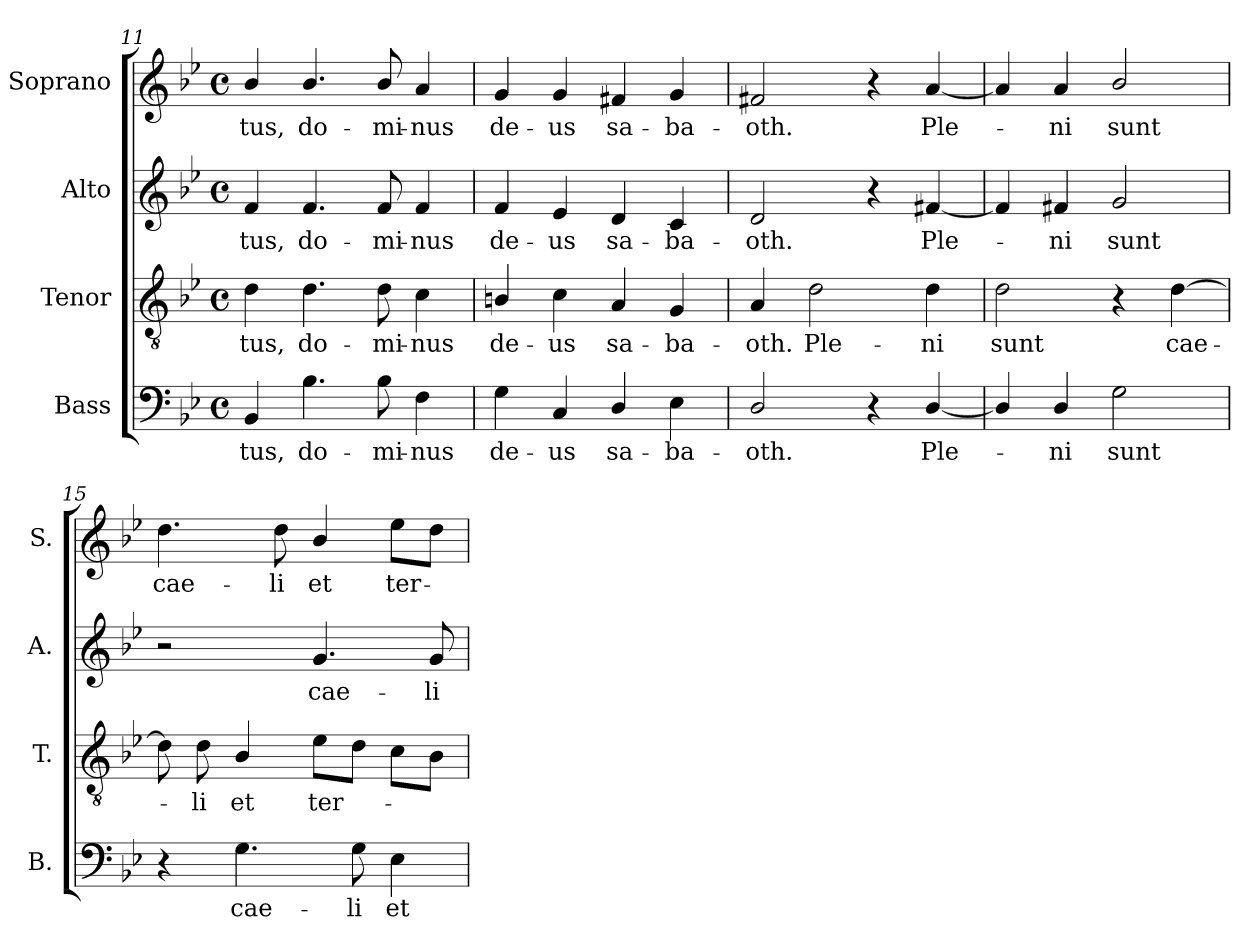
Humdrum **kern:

**kern	**text	**kern	**text	**kern	**text	**kern	**text
*part4	*part4	*part3	*part3	*part2	*part2	*part1	*part1
*staff4	*staff4	*staff3	*staff3	*staff2	*staff2	*staff1	*staff1
*I"Bass	*	*I"Tenor	*	*I"Alto	*	*I"Soprano	*
*I'B.	*	*I'T.	*	*I'A.	*	*I'S.	*
*clefF4	*	*clefGv2	*	*clefG2	*	*clefG2	*
*	*	*ITrd7c12	*	*	*	*	*
*k[b-e-]	*	*k[b-e-]	*	*k[b-e-]	*	*k[b-e-]	*
*B-:	*	*B-:	*	*B-:	*	*B-:	*
*M4/4	*	*M4/4	*	*M4/4	*	*M4/4	*
*met(c)	*	*met(c)	*	*met(c)	*	*met(c)	*
=11	=11	=11	=11	=11	=11	=11	=11
!	!LO:LY:b:color=#000000	!	!	!	!	!	!
!	!	!	!LO:LY:b:color=#000000	!	!	!	!
!	!	!	!	!	!LO:LY:b:color=#000000	!	!
!	!	!	!	!	!	!	!LO:LY:b:color=#000000
4BB-i/	-tus,	4Di\	-tus,	4fi/	-tus,	4b-i/	-tus,
!	!LO:LY:b:color=#000000	!	!	!	!	!	!
!	!	!	!LO:LY:b:color=#000000	!	!	!	!
!	!	!	!	!	!LO:LY:b:color=#000000	!	!
!	!	!	!	!	!	!	!LO:LY:b:color=#000000
4.B-i\	do-	4.Di\	do-	4.fi/	do-	4.b-i/	do-
!	!LO:LY:b:color=#000000	!	!	!	!	!	!
!	!	!	!LO:LY:b:color=#000000	!	!	!	!
!	!	!	!	!	!LO:LY:b:color=#000000	!	!
!	!	!	!	!	!	!	!LO:LY:b:color=#000000
8B-i\	-mi-	8Di\	-mi-	8fi/	-mi-	8b-i/	-mi-
!	!LO:LY:b:color=#000000	!	!	!	!	!	!
!	!	!	!LO:LY:b:color=#000000	!	!	!	!
!	!	!	!	!	!LO:LY:b:color=#000000	!	!
!	!	!	!	!	!	!	!LO:LY:b:color=#000000
4Fi\	-nus	4Ci\	-nus	4fi/	-nus	4ai/	-nus
=12	=12	=12	=12	=12	=12	=12	=12
!	!LO:LY:b:color=#000000	!	!	!	!	!	!
!	!	!	!LO:LY:b:color=#000000	!	!	!	!
!	!	!	!	!	!LO:LY:b:color=#000000	!	!
!	!	!	!	!	!	!	!LO:LY:b:color=#000000
4Gi\	de-	4BBni/	de-	4fi/	de-	4gi/	de-
!	!LO:LY:b:color=#000000	!	!	!	!	!	!
!	!	!	!LO:LY:b:color=#000000	!	!	!	!
!	!	!	!	!	!LO:LY:b:color=#000000	!	!
!	!	!	!	!	!	!	!LO:LY:b:color=#000000
4Ci/	-us	4Ci\	-us	4e-i/	-us	4gi/	-us
!	!LO:LY:b:color=#000000	!	!	!	!	!	!
!	!	!	!LO:LY:b:color=#000000	!	!	!	!
!	!	!	!	!	!LO:LY:b:color=#000000	!	!
!	!	!	!	!	!	!	!LO:LY:b:color=#000000
4Di/	sa-	4AAi/	sa-	4di/	sa-	4f#Xi/	sa-
!	!LO:LY:b:color=#000000	!	!	!	!	!	!
!	!	!	!LO:LY:b:color=#000000	!	!	!	!
!	!	!	!	!	!LO:LY:b:color=#000000	!	!
!	!	!	!	!	!	!	!LO:LY:b:color=#000000
4E-i\	-ba-	4GGi/	-ba-	4ci/	-ba-	4gi/	-ba-
!!LO:LB:g=z
=13	=13	=13	=13	=13	=13	=13	=13
!	!LO:LY:b:color=#000000	!	!	!	!	!	!
!	!	!	!LO:LY:b:color=#000000	!	!	!	!
!	!	!	!	!	!LO:LY:b:color=#000000	!	!
!	!	!	!	!	!	!	!LO:LY:b:color=#000000
2Di/	-oth.	4AAi/	-oth.	2di/	-oth.	2f#Xi/	-oth.
!	!	!	!LO:LY:b:color=#000000	!	!	!	!
.	.	2Di\	Ple-	.	.	.	.
4r	.	.	.	4r	.	4r	.
!	!LO:LY:b:color=#000000	!	!	!	!	!	!
!	!	!	!LO:LY:b:color=#000000	!	!	!	!
!	!	!	!	!	!LO:LY:b:color=#000000	!	!
!	!	!	!	!	!	!	!LO:LY:b:color=#000000
[4Di/	Ple-	4Di\	-ni	[4f#Xi/	Ple-	[4ai/	Ple-
=14	=14	=14	=14	=14	=14	=14	=14
!	!	!	!LO:LY:b:color=#000000	!	!	!	!
4Di/]	.	2Di\	sunt	4f#i/]	.	4ai/]	.
!	!LO:LY:b:color=#000000	!	!	!	!	!	!
!	!	!	!	!	!LO:LY:b:color=#000000	!	!
!	!	!	!	!	!	!	!LO:LY:b:color=#000000
4Di/	-ni	.	.	4f#Xi/	-ni	4ai/	-ni
!	!LO:LY:b:color=#000000	!	!	!	!	!	!
!	!	!	!	!	!LO:LY:b:color=#000000	!	!
!	!	!	!	!	!	!	!LO:LY:b:color=#000000
2Gi\	sunt	4r	.	2gi/	sunt	2b-i/	sunt
!	!	!	!LO:LY:b:color=#000000	!	!	!	!
.	.	[4Di\	cae-	.	.	.	.
=15	=15	=15	=15	=15	=15	=15	=15
!	!	!	!	!	!	!	!LO:LY:b:color=#000000
4r	.	8Di\]	.	2r	.	4.ddi\	cae-
!	!	!	!LO:LY:b:color=#000000	!	!	!	!
.	.	8Di\	-li	.	.	.	.
!	!LO:LY:b:color=#000000	!	!	!	!	!	!
!	!	!	!LO:LY:b:color=#000000	!	!	!	!
4.Gi\	cae-	4BB-i/	et	.	.	.	.
!	!	!	!	!	!	!	!LO:LY:b:color=#000000
.	.	.	.	.	.	8ddi\	-li
!	!	!	!LO:LY:b:color=#000000	!	!	!	!
!	!	!	!	!	!LO:LY:b:color=#000000	!	!
!	!	!	!	!	!	!	!LO:LY:b:color=#000000
.	.	8E-i\L	ter-	4.gi/	cae-	4b-i/	et
!	!LO:LY:b:color=#000000	!	!	!	!	!	!
8Gi\	-li	8Di\J	.	.	.	.	.
!	!LO:LY:b:color=#000000	!	!	!	!	!	!
!	!	!	!	!	!	!	!LO:LY:b:color=#000000
4E-i\	et	8Ci\L	.	.	.	8ee-i\L	ter-
!	!	!	!	!	!LO:LY:b:color=#000000	!	!
.	.	8BB-i\J	.	8gi/	-li	8ddi\J	.
=	=	=	=	=	=	=	=
*-	*-	*-	*-	*-	*-	*-	*-
